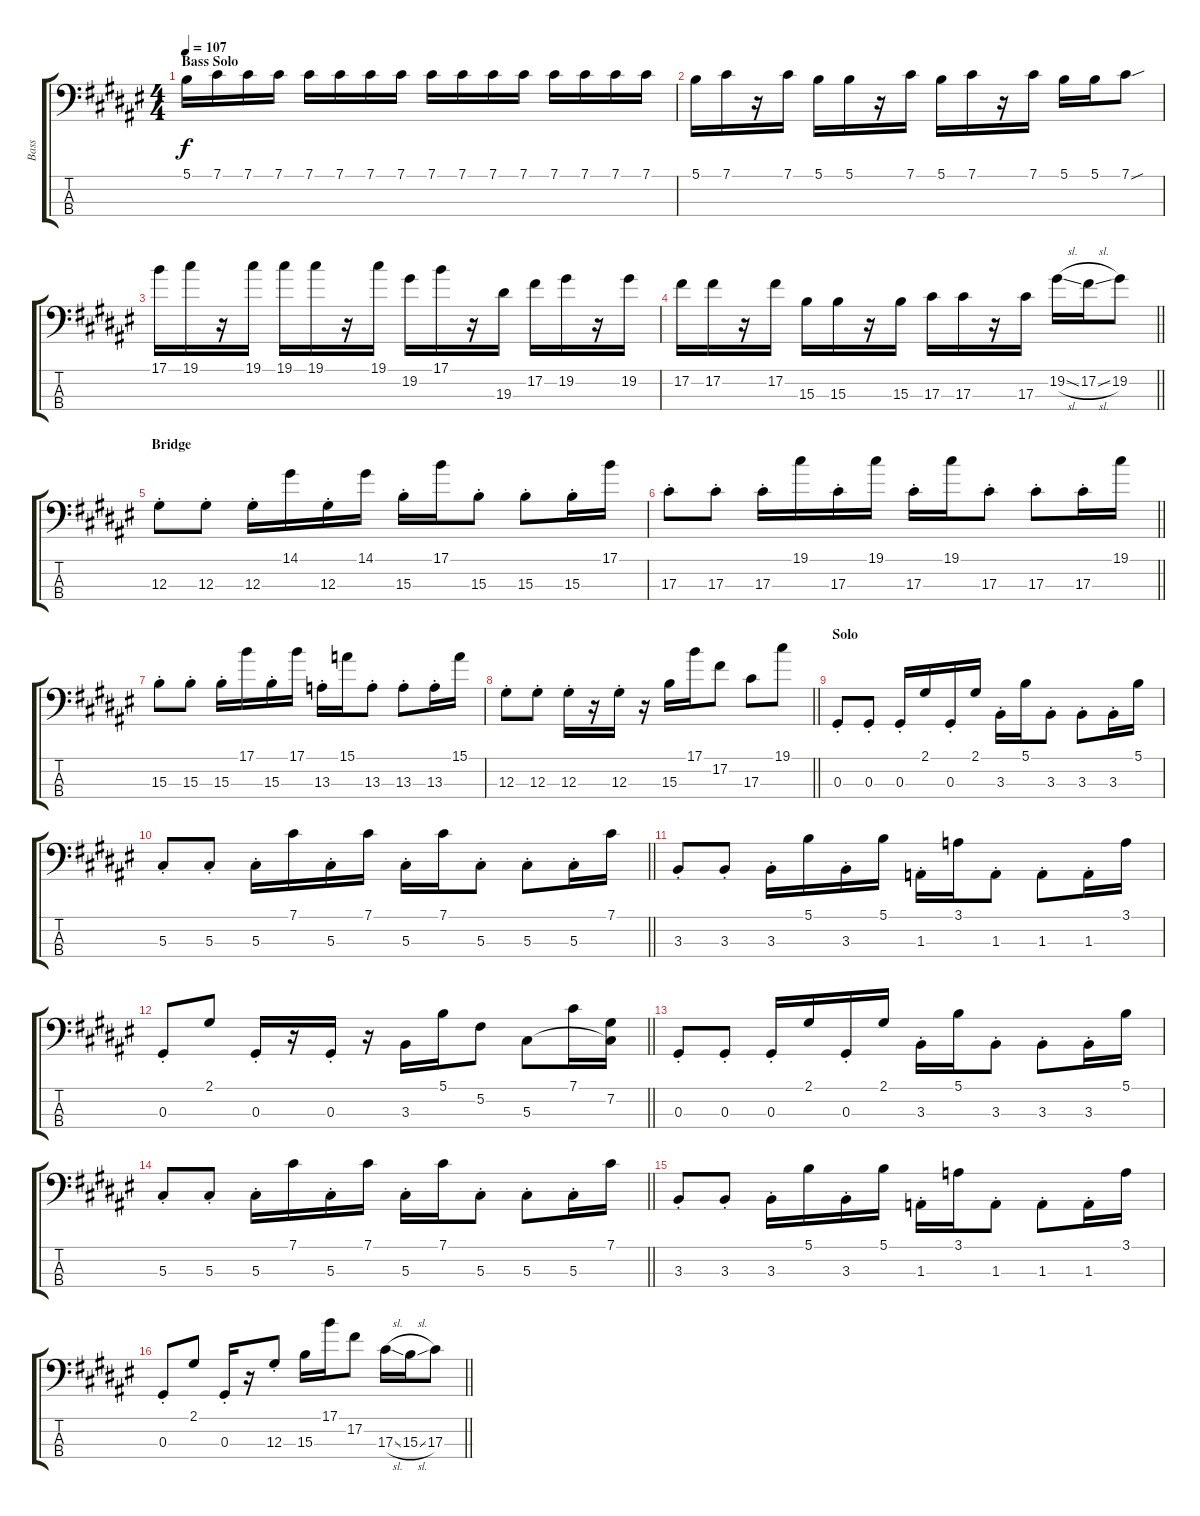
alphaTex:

\track ("Bass" "Bass") {instrument electricbasspick}
\staff {score tabs}
\tuning (Gb2 Db2 Ab1 Db1) {hide}
\ts (4 4)
\section ("" "Bass Solo")
\tempo 107
\clef f4
\ks f#
5.1.16{dy f} 7.1.16 7.1.16 7.1.16 7.1.16 7.1.16 7.1.16 7.1.16 7.1.16 7.1.16 7.1.16 7.1.16 7.1.16 7.1.16 7.1.16 7.1.16 |
5.1.16 7.1.16 r.16 7.1.16 5.1.16 5.1.16 r.16 7.1.16 5.1.16 7.1.16 r.16 7.1.16 5.1.16 5.1.16 7.1{sou}.8 |
17.1.16 19.1.16 r.16 19.1.16 19.1.16 19.1.16 r.16 19.1.16 19.2.16 17.1.16 r.16 19.3.16 17.2.16 19.2.16 r.16 19.2.16 |
\barLineRight lightlight
17.2.16 17.2.16 r.16 17.2.16 15.3.16 15.3.16 r.16 15.3.16 17.3.16 17.3.16 r.16 17.3.16 19.2{sl}.16 17.2{sl}.16 19.2.8 |
\section ("" "Bridge")
12.3{st}.8 12.3{st}.8 12.3{st}.16 14.1.16 12.3{st}.16 14.1.16 15.3{st}.16 17.1.16 15.3{st}.8 15.3{st}.8 15.3{st}.16 17.1.16 |
\barLineRight lightlight
17.3{st}.8 17.3{st}.8 17.3{st}.16 19.1.16 17.3{st}.16 19.1.16 17.3{st}.16 19.1.16 17.3{st}.8 17.3{st}.8 17.3{st}.16 19.1.16 |
15.3{st}.8 15.3{st}.8 15.3{st}.16 17.1.16 15.3{st}.16 17.1.16 13.3{st}.16 15.1.16 13.3{st}.8 13.3{st}.8 13.3{st}.16 15.1.16 |
\barLineRight lightlight
12.3{st}.8 12.3{st}.8 12.3{st}.16 r.16 12.3{st}.16 r.16 15.3.16 17.1.16 17.2.8 17.3.8 19.1.8 |
\section ("" "Solo")
0.3{st}.8 0.3{st}.8 0.3{st}.16 2.1.16 0.3{st}.16 2.1.16 3.3{st}.16 5.1.16 3.3{st}.8 3.3{st}.8 3.3{st}.16 5.1.16 |
\barLineRight lightlight
5.3{st}.8 5.3{st}.8 5.3{st}.16 7.1.16 5.3{st}.16 7.1.16 5.3{st}.16 7.1.16 5.3{st}.8 5.3{st}.8 5.3{st}.16 7.1.16 |
3.3{st}.8 3.3{st}.8 3.3{st}.16 5.1.16 3.3{st}.16 5.1.16 1.3{st}.16 3.1.16 1.3{st}.8 1.3{st}.8 1.3{st}.16 3.1.16 |
\barLineRight lightlight
0.3{st}.8 2.1.8 0.3{st}.16 r.16 0.3{st}.16 r.16 3.3.16 5.1.16 5.2.8 5.3.8 7.1.16 (7.2 5.3{t}).16 |
0.3{st}.8 0.3{st}.8 0.3{st}.16 2.1.16 0.3{st}.16 2.1.16 3.3{st}.16 5.1.16 3.3{st}.8 3.3{st}.8 3.3{st}.16 5.1.16 |
\barLineRight lightlight
5.3{st}.8 5.3{st}.8 5.3{st}.16 7.1.16 5.3{st}.16 7.1.16 5.3{st}.16 7.1.16 5.3{st}.8 5.3{st}.8 5.3{st}.16 7.1.16 |
3.3{st}.8 3.3{st}.8 3.3{st}.16 5.1.16 3.3{st}.16 5.1.16 1.3{st}.16 3.1.16 1.3{st}.8 1.3{st}.8 1.3{st}.16 3.1.16 |
\barLineRight lightlight
0.3{st}.8 2.1.8 0.3{st}.16 r.16 12.3{st}.8 15.3.16 17.1.16 17.2.8 17.3{sl}.16 15.3{sl}.16 17.3.8
